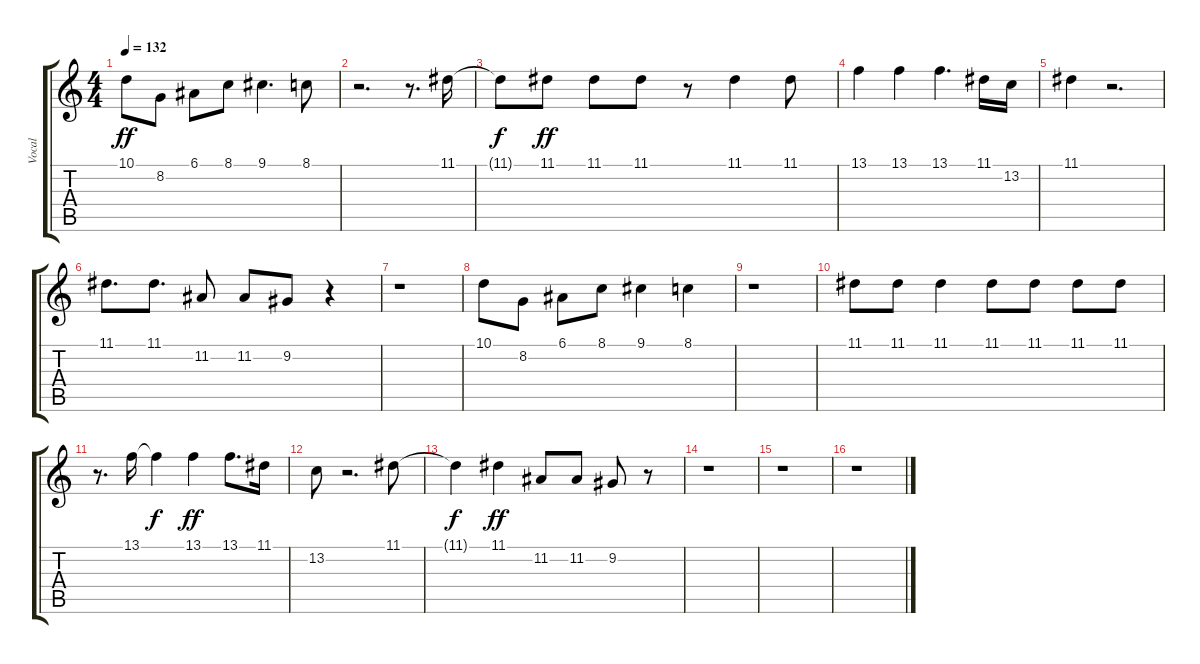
\track ("Vocal" "Vocal") {instrument flute}
\staff {score tabs}
\tuning (E4 B3 G3 D3 A2 E2) {hide}
\ts (4 4)
\tempo 132
\clef g2
\ks c
10.1.8{dy ff} 8.2.8 6.1.8 8.1.8 9.1.4{d} 8.1.8 |
r.2{d} r.8{d} 11.1.16 |
11.1{t}.8{dy f} 11.1.8{dy ff} 11.1.8 11.1.8 r.8 11.1.4 11.1.8 |
13.1.4 13.1.4 13.1.4{d} 11.1.16 13.2.16 |
11.1.4 r.2{d} |
11.1.8{d} 11.1.8{d} 11.2.8 11.2.8 9.2.8 r.4 |
r.1 |
10.1.8 8.2.8 6.1.8 8.1.8 9.1.4 8.1.4 |
r.1 |
11.1.8 11.1.8 11.1.4 11.1.8 11.1.8 11.1.8 11.1.8 |
r.8{d} 13.1.16 13.1{t}.4{dy f} 13.1.4{dy ff} 13.1.8{d} 11.1.16 |
13.2.8 r.2{d} 11.1.8 |
11.1{t}.4{dy f} 11.1.4{dy ff} 11.2.8 11.2.8 9.2.8 r.8 |
r.1 |
r.1 |
r.1
